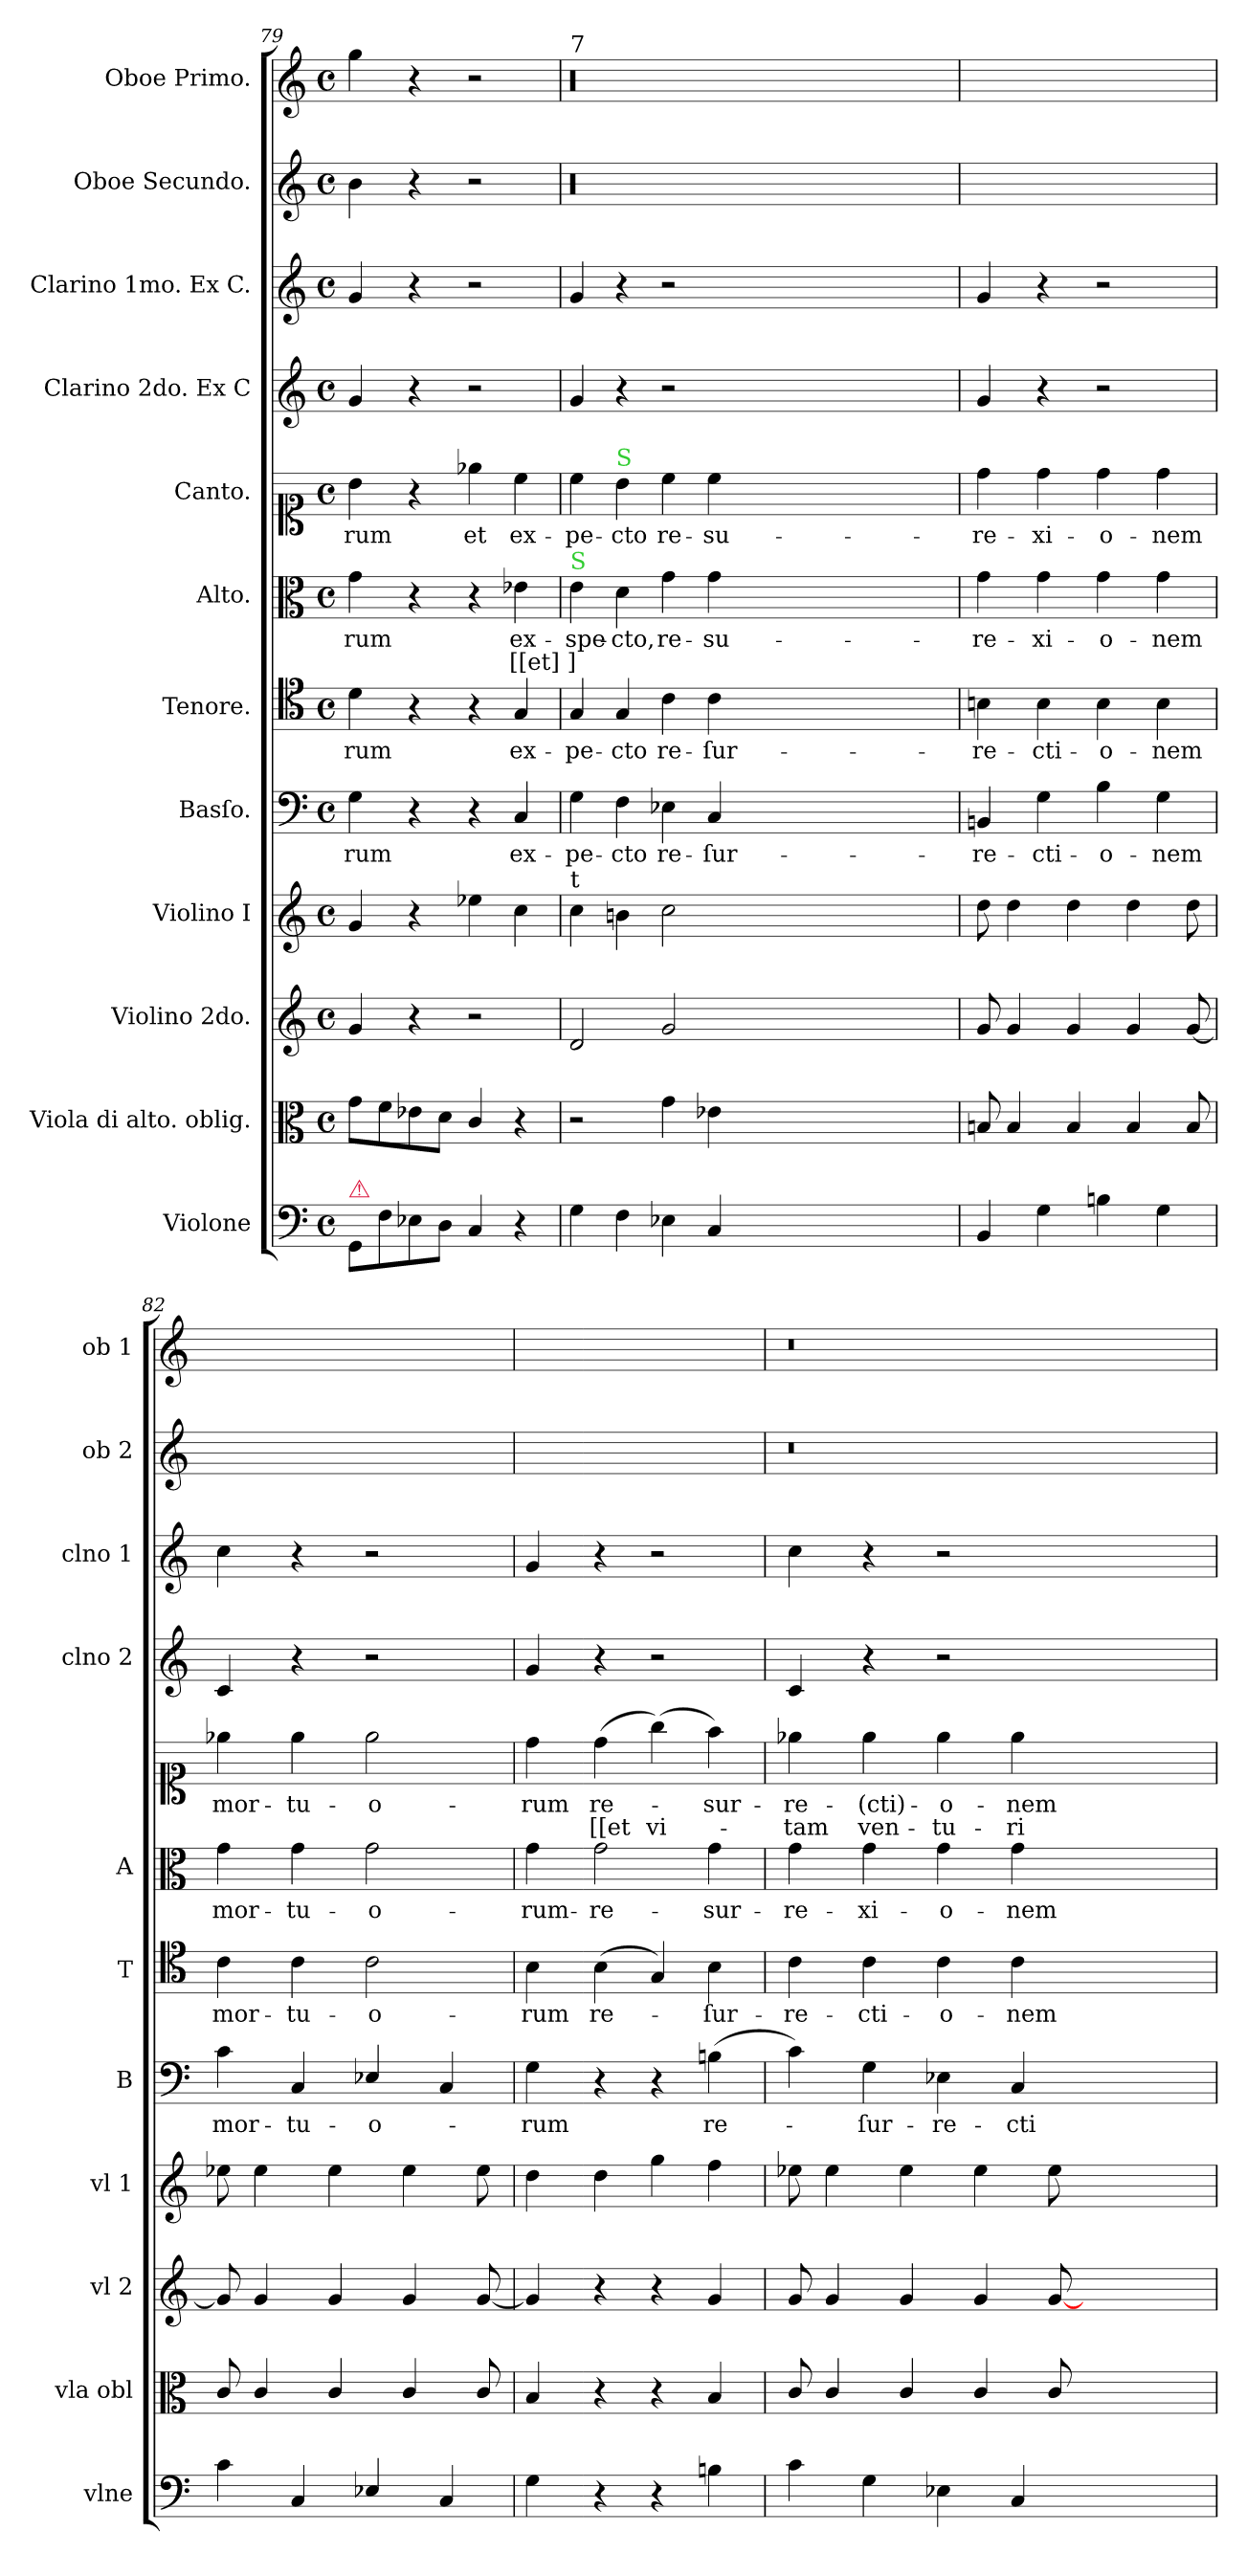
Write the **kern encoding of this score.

**kern	**dynam	**kern	**dynam	**kern	**dynam	**kern	**dynam	**kern	**text	**dynam	**kern	**text	**dynam	**kern	**text	**text	**dynam	**kern	**text	**text	**dynam	**kern	**dynam	**kern	**dynam	**kern	**kern
*part12	*part12	*part11	*part11	*part10	*part10	*part9	*part9	*part8	*part8	*part8	*part7	*part7	*part7	*part6	*part6	*part6	*part6	*part5	*part5	*part5	*part5	*part4	*part4	*part3	*part3	*part2	*part1
*staff12	*staff12	*staff11	*staff11	*staff10	*staff10	*staff9	*staff9	*staff8	*staff8	*staff8	*staff7	*staff7	*staff7	*staff6	*staff6	*staff6	*staff6	*staff5	*staff5	*staff5	*staff5	*staff4	*staff4	*staff3	*staff3	*staff2	*staff1
*I"Violone	*	*I"Viola di alto. oblig.	*	*I"Violino 2do.	*	*I"Violino I	*	*I"Basſo.	*	*	*I"Tenore.	*	*	*I"Alto.	*	*	*	*I"Canto.	*	*	*	*I"Clarino 2do. Ex C	*	*I"Clarino 1mo. Ex C.	*	*I"Oboe Secundo.	*I"Oboe Primo.
*I'vlne	*	*I'vla obl	*	*I'vl 2	*	*I'vl 1	*	*I'B	*	*	*I'T	*	*	*I'A	*	*	*	*	*	*	*	*I'clno 2	*	*I'clno 1	*	*I'ob 2	*I'ob 1
*clefF4	*	*clefC3	*	*clefG2	*	*clefG2	*	*clefF4	*	*	*clefC4	*	*	*clefC3	*	*	*	*clefC1	*	*	*	*clefG2	*	*clefG2	*	*clefG2	*clefG2
*k[]	*	*k[]	*	*k[]	*	*k[]	*	*k[]	*	*	*k[]	*	*	*k[]	*	*	*	*k[]	*	*	*	*k[]	*	*k[]	*	*k[]	*k[]
*C:	*	*C:	*	*C:	*	*C:	*	*C:	*	*	*C:	*	*	*C:	*	*	*	*C:	*	*	*	*C:	*	*C:	*	*C:	*C:
*M4/4	*	*M4/4	*	*M4/4	*	*M4/4	*	*M4/4	*	*	*M4/4	*	*	*M4/4	*	*	*	*M4/4	*	*	*	*M4/4	*	*M4/4	*	*M4/4	*M4/4
*met(c)	*	*met(c)	*	*met(c)	*	*met(c)	*	*met(c)	*	*	*met(c)	*	*	*met(c)	*	*	*	*met(c)	*	*	*	*met(c)	*	*met(c)	*	*met(c)	*met(c)
=79	=79	=79	=79	=79	=79	=79	=79	=79	=79	=79	=79	=79	=79	=79	=79	=79	=79	=79	=79	=79	=79	=79	=79	=79	=79	=79	=79
!LO:TX:a:color=crimson:t=⚠	!	!	!	!	!	!	!	!	!	!	!	!	!	!	!	!	!	!	!	!	!	!	!	!	!	!	!
8GG/L	.	8g\L	.	4g/	.	4g/	.	4G\	-rum	.	4d\	-rum	.	4g\	-rum	.	.	4b\	-rum	.	.	4g/	.	4g/	.	4b\	4gg\
8F\	.	8f\	.	.	.	.	.	.	.	.	.	.	.	.	.	.	.	.	.	.	.	.	.	.	.	.	.
!	!	!	!	!	!	!	!LO:DY:a	!	!	!	!	!	!	!	!	!	!	!	!	!	!LO:DY:a	!	!	!	!	!	!
8E-X\	.	8e-X\	.	4r	.	4r	p&colon;	4r	.	.	4r	.	.	4r	.	.	.	4r	.	.	pia&colon;	4r	.	4r	.	4r	4r
8D\J	.	8d\J	.	.	.	.	.	.	.	.	.	.	.	.	.	.	.	.	.	.	.	.	.	.	.	.	.
4C/	.	4c/	.	2r	.	4ee-X\	.	4r	.	.	4r	.	.	4r	.	.	.	4ee-X\	et	.	.	2r	.	2r	.	2r	2r
!	!	!	!	!	!	!	!	!	!	!LO:DY:a	!	!	!LO:DY:a:rj	!	!	!	!LO:DY:a:rj	!	!	!	!	!	!	!	!	!	!
4r	.	4r	.	.	.	4cc\	.	4C/	ex-	p&colon;	4G/	ex-	p&colon;	4e-X\	ex-	[[et]]	p&colon;	4cc\	ex-	.	.	.	.	.	.	.	.
=80	=80	=80	=80	=80	=80	=80	=80	=80	=80	=80	=80	=80	=80	=80	=80	=80	=80	=80	=80	=80	=80	=80	=80	=80	=80	=80	=80
!	!	!	!	!	!	!	!	!	!	!	!	!	!	!	!	!	!	!	!	!	!	!	!	!	!	!	!LO:TX:a:t=7
!	!	!	!	!	!	!	!	!	!	!	!	!	!	!LO:TX:a:color=limegreen:t=S	!	!	!	!	!	!	!	!	!	!	!	!	!
!	!	!	!	!	!	!LO:TX:a:t=t	!	!	!	!	!	!	!	!	!	!	!	!	!	!	!	!	!	!	!	!	!
!	!LO:DY:a	!	!	!	!LO:DY:a	!	!	!	!	!	!	!	!	!	!	!	!	!	!	!	!	!	!LO:DY:a:rj	!	!LO:DY:a:rj	!	!
4G\	p&colon;	2r	.	2d/	pia&colon;	4cc\	.	4G\	-pe-	.	4G/	-pe-	.	4e\	-spe-	.	.	4cc\	-pe-	.	.	4g/	p&colon;	4g/	p&colon;	00r	00r
!	!	!	!	!	!	!	!	!	!	!	!	!	!	!	!	!	!	!LO:TX:a:color=limegreen:t=S	!	!	!	!	!	!	!	!	!
4F\	.	.	.	.	.	4bn\	.	4F\	-cto	.	4G/	-cto	.	4d\	-cto,	.	.	4b\	-cto	.	.	4r	.	4r	.	.	.
!	!	!	!LO:DY:a:rj	!	!	!	!	!	!	!	!	!	!	!	!	!	!	!	!	!	!	!	!	!	!	!	!
4E-X\	.	4g\	pia&colon;	2g/	.	2cc\	.	4E-X\	re-	.	4c\	re-	.	4g\	re-	.	.	4cc\	re-	.	.	2r	.	2r	.	.	.
4C/	.	4e-X\	.	.	.	.	.	4C/	-ſur-	.	4c\	-ſur-	.	4g\	-su-	.	.	4cc\	-su-	.	.	.	.	.	.	.	.
0.ryy	.	0.ryy	.	0.ryy	.	0.ryy	.	0.ryy	.	.	0.ryy	.	.	0.ryy	.	.	.	0.ryy	.	.	.	0.ryy	.	0.ryy	.	.	.
=81	=81	=81	=81	=81	=81	=81	=81	=81	=81	=81	=81	=81	=81	=81	=81	=81	=81	=81	=81	=81	=81	=81	=81	=81	=81	=81	=81
4BB/	.	8Bn/	.	8g/	.	8dd\	.	4BBn/	-re-	.	4Bn\	-re-	.	4g\	-re-	.	.	4dd\	-re-	.	.	4g/	.	4g/	.	1ryy	1ryy
.	.	4B/	.	4g/	.	4dd\	.	.	.	.	.	.	.	.	.	.	.	.	.	.	.	.	.	.	.	.	.
4G\	.	.	.	.	.	.	.	4G\	-cti-	.	4B\	-cti-	.	4g\	-xi-	.	.	4dd\	-xi-	.	.	4r	.	4r	.	.	.
.	.	4B/	.	4g/	.	4dd\	.	.	.	.	.	.	.	.	.	.	.	.	.	.	.	.	.	.	.	.	.
4Bn\	.	.	.	.	.	.	.	4B\	-o-	.	4B\	-o-	.	4g\	-o-	.	.	4dd\	-o-	.	.	2r	.	2r	.	.	.
.	.	4B/	.	4g/	.	4dd\	.	.	.	.	.	.	.	.	.	.	.	.	.	.	.	.	.	.	.	.	.
4G\	.	.	.	.	.	.	.	4G\	-nem	.	4B\	-nem	.	4g\	-nem	.	.	4dd\	-nem	.	.	.	.	.	.	.	.
.	.	8B/	.	[8g/	.	8dd\	.	.	.	.	.	.	.	.	.	.	.	.	.	.	.	.	.	.	.	.	.
=82	=82	=82	=82	=82	=82	=82	=82	=82	=82	=82	=82	=82	=82	=82	=82	=82	=82	=82	=82	=82	=82	=82	=82	=82	=82	=82	=82
4c\	.	8c/	.	8g/]	.	8ee-X\	.	4c\	mor-	.	4c\	mor-	.	4g\	mor-	.	.	4ee-X\	mor-	.	.	4c/	.	4cc\	.	1ryy	1ryy
.	.	4c/	.	4g/	.	4ee-\	.	.	.	.	.	.	.	.	.	.	.	.	.	.	.	.	.	.	.	.	.
4C/	.	.	.	.	.	.	.	4C/	-tu-	.	4c\	-tu-	.	4g\	-tu-	.	.	4ee-\	-tu-	.	.	4r	.	4r	.	.	.
.	.	4c/	.	4g/	.	4ee-\	.	.	.	.	.	.	.	.	.	.	.	.	.	.	.	.	.	.	.	.	.
4E-X/	.	.	.	.	.	.	.	4E-X/	-o-	.	2c\	-o-	.	2g\	-o-	.	.	2ee-\	-o-	.	.	2r	.	2r	.	.	.
.	.	4c/	.	4g/	.	4ee-\	.	.	.	.	.	.	.	.	.	.	.	.	.	.	.	.	.	.	.	.	.
4C/	.	.	.	.	.	.	.	4C/	.	.	.	.	.	.	.	.	.	.	.	.	.	.	.	.	.	.	.
.	.	8c/	.	[8g/	.	8ee-\	.	.	.	.	.	.	.	.	.	.	.	.	.	.	.	.	.	.	.	.	.
=83	=83	=83	=83	=83	=83	=83	=83	=83	=83	=83	=83	=83	=83	=83	=83	=83	=83	=83	=83	=83	=83	=83	=83	=83	=83	=83	=83
4G\	.	4B/	.	4g/]	.	4dd\	.	4G\	-rum	.	4B\	-rum	.	4g\	-rum-	.	.	4dd\	-rum	.	.	4g/	.	4g/	.	4ryy	4ryy
=-	=-	=-	=-	=-	=-	=-	=-	=-	=-	=-	=-	=-	=-	=-	=-	=-	=-	=-	=-	=-	=-	=-	=-	=-	=-	=-	=-
4r	.	4r	.	4r	.	4dd\	.	4r	.	.	(4B\	re-	.	2g\	-re-	.	.	(4dd\	re-	[[et	.	4r	.	4r	.	2.ryy	2.ryy
4r	.	4r	.	4r	.	4gg\	.	4r	.	.	4G/)	.	.	.	.	.	.	(4gg\)	.	vi-	.	2r	.	2r	.	.	.
4Bn\	.	4B/	.	4g/	.	4ff\	.	(4Bn\	re-	.	4B\	-ſur-	.	4g\	-sur-	.	.	4ff\)	-sur-	.	.	.	.	.	.	.	.
=84	=84	=84	=84	=84	=84	=84	=84	=84	=84	=84	=84	=84	=84	=84	=84	=84	=84	=84	=84	=84	=84	=84	=84	=84	=84	=84	=84
4c\	.	8c/	.	8g/	.	8ee-X\	.	4c\)	.	.	4c\	-re-	.	4g\	-re-	.	.	4ee-X\	-re-	-tam	.	4c/	.	4cc\	.	0r	0r
.	.	4c/	.	4g/	.	4ee-\	.	.	.	.	.	.	.	.	.	.	.	.	.	.	.	.	.	.	.	.	.
4G\	.	.	.	.	.	.	.	4G\	-ſur-	.	4c\	-cti-	.	4g\	-xi-	.	.	4ee-\	-(cti)-	ven-	.	4r	.	4r	.	.	.
.	.	4c/	.	4g/	.	4ee-\	.	.	.	.	.	.	.	.	.	.	.	.	.	.	.	.	.	.	.	.	.
4E-X\	.	.	.	.	.	.	.	4E-X\	-re-	.	4c\	-o-	.	4g\	-o-	.	.	4ee-\	-o-	-tu-	.	2r	.	2r	.	.	.
.	.	4c/	.	4g/	.	4ee-\	.	.	.	.	.	.	.	.	.	.	.	.	.	.	.	.	.	.	.	.	.
4C/	.	.	.	.	.	.	.	4C/	-cti-	.	4c\	-nem	.	4g\	-nem	.	.	4ee-\	-nem	-ri	.	.	.	.	.	.	.
.	.	8c/	.	[8g/	.	8ee-\	.	.	.	.	.	.	.	.	.	.	.	.	.	.	.	.	.	.	.	.	.
1ryy	.	1ryy	.	1ryy	.	1ryy	.	1ryy	.	.	1ryy	.	.	1ryy	.	.	.	1ryy	.	.	.	1ryy	.	1ryy	.	.	.
=	=	=	=	=	=	=	=	=	=	=	=	=	=	=	=	=	=	=	=	=	=	=	=	=	=	=	=
*-	*-	*-	*-	*-	*-	*-	*-	*-	*-	*-	*-	*-	*-	*-	*-	*-	*-	*-	*-	*-	*-	*-	*-	*-	*-	*-	*-
